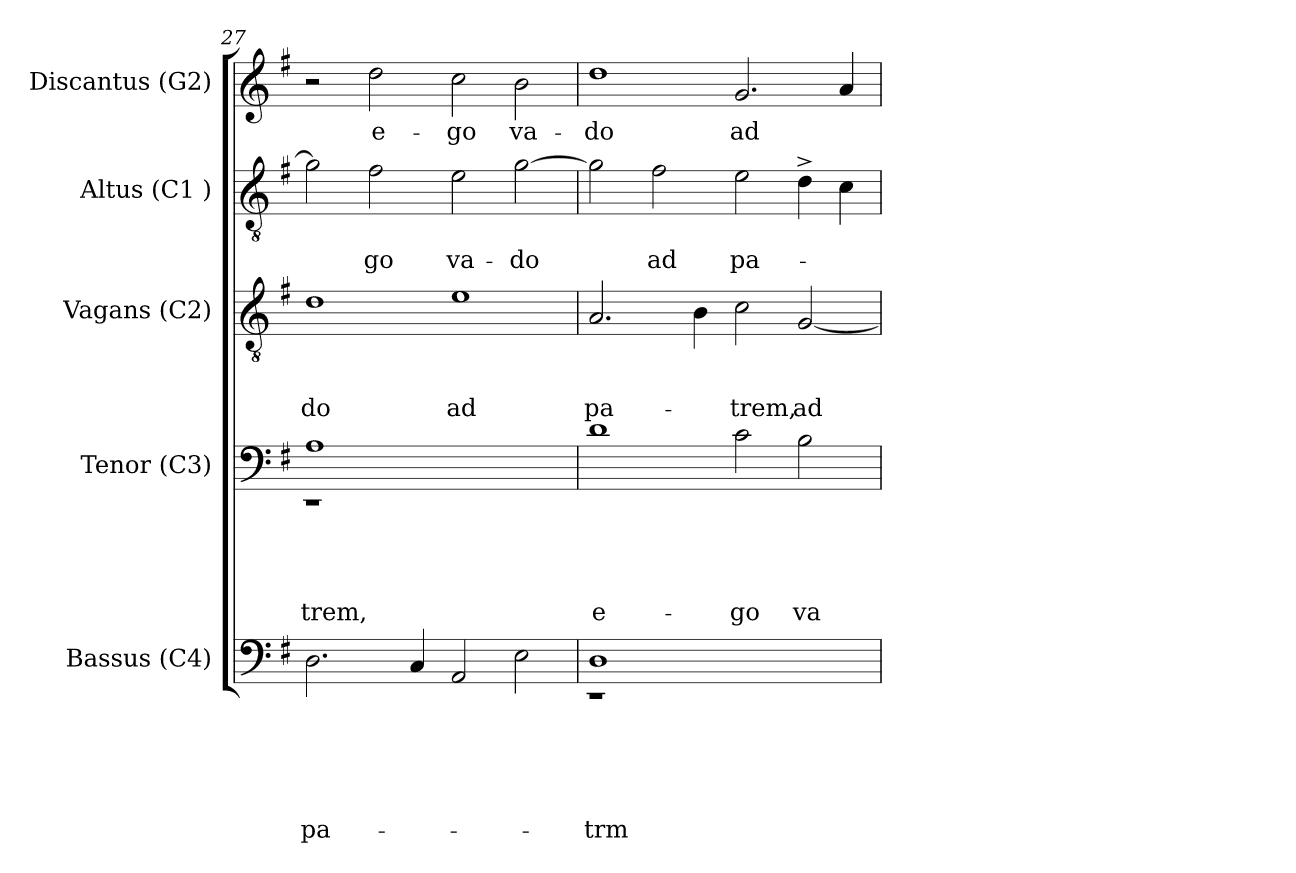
**kern	**text	**text	**text	**text	**text	**text	**kern	**text	**text	**text	**text	**text	**kern	**text	**text	**text	**kern	**text	**text	**kern	**text
*part5	*part5	*part5	*part5	*part5	*part5	*part5	*part4	*part4	*part4	*part4	*part4	*part4	*part3	*part3	*part3	*part3	*part2	*part2	*part2	*part1	*part1
*staff5	*staff5	*staff5	*staff5	*staff5	*staff5	*staff5	*staff4	*staff4	*staff4	*staff4	*staff4	*staff4	*staff3	*staff3	*staff3	*staff3	*staff2	*staff2	*staff2	*staff1	*staff1
*I"Bassus (C4)	*	*	*	*	*	*	*I"Tenor (C3)	*	*	*	*	*	*I"Vagans (C2)	*	*	*	*I"Altus (C1 )	*	*	*I"Discantus (G2)	*
*I'B.	*	*	*	*	*	*	*I'T.	*	*	*	*	*	*I'V.	*	*	*	*I'A.	*	*	*I'D.	*
*clefF4	*	*	*	*	*	*	*clefF4	*	*	*	*	*	*clefGv2	*	*	*	*clefGv2	*	*	*clefG2	*
*k[f#]	*	*	*	*	*	*	*k[f#]	*	*	*	*	*	*k[f#]	*	*	*	*k[f#]	*	*	*k[f#]	*
*G:	*	*	*	*	*	*	*G:	*	*	*	*	*	*G:	*	*	*	*G:	*	*	*G:	*
=27	=27	=27	=27	=27	=27	=27	=27	=27	=27	=27	=27	=27	=27	=27	=27	=27	=27	=27	=27	=27	=27
*	*	*	*	*	*	*	*^	*	*	*	*	*	*	*	*	*	*	*	*	*	*
!	!	!	!	!	!	!LO:LY:b	!	!LO:N:vis=1	!	!	!	!	!LO:LY:b	!	!	!	!LO:LY:b	!	!	!	!	!
2.D\	.	.	.	.	.	pa-	1A	0rEE	.	.	.	.	-trem,	1d	.	.	-do	2g\]	.	.	2r	.
!	!	!	!	!	!	!	!	!	!	!	!	!	!	!	!	!	!	!	!	!LO:LY:b	!	!LO:LY:b
.	.	.	.	.	.	.	.	.	.	.	.	.	.	.	.	.	.	2f#\	.	-go	2dd\	e-
4C/	.	.	.	.	.	.	.	.	.	.	.	.	.	.	.	.	.	.	.	.	.	.
!	!	!	!	!	!	!	!	!	!	!	!	!	!	!	!	!	!LO:LY:b	!	!	!LO:LY:b	!	!LO:LY:b
2AA/	.	.	.	.	.	.	1ryy	.	.	.	.	.	.	1e	.	.	ad	2e\	.	va-	2cc\	-go
!	!	!	!	!	!	!	!	!	!	!	!	!	!	!	!	!	!	!	!	!LO:LY:b	!	!LO:LY:b
2E\	.	.	.	.	.	.	.	.	.	.	.	.	.	.	.	.	.	[>2g\	.	-do	2b\	va-
*	*	*	*	*	*	*	*v	*v	*	*	*	*	*	*	*	*	*	*	*	*	*	*
=28	=28	=28	=28	=28	=28	=28	=28	=28	=28	=28	=28	=28	=28	=28	=28	=28	=28	=28	=28	=28	=28
*^	*	*	*	*	*	*	*	*	*	*	*	*	*	*	*	*	*	*	*	*	*
!	!LO:N:vis=1	!	!	!	!	!	!LO:LY:b	!	!	!	!	!	!LO:LY:b:rj	!	!	!	!LO:LY:b	!	!	!	!	!LO:LY:b
1D	0rEE	.	.	.	.	.	-trm	1d	.	.	.	.	e-	2.A/	.	.	pa-	2g\]	.	.	1dd	-do
!	!	!	!	!	!	!	!	!	!	!	!	!	!	!	!	!	!	!	!	!LO:LY:b	!	!
.	.	.	.	.	.	.	.	.	.	.	.	.	.	.	.	.	.	2f#\	.	ad	.	.
.	.	.	.	.	.	.	.	.	.	.	.	.	.	4B\	.	.	.	.	.	.	.	.
!	!	!	!	!	!	!	!	!	!	!	!	!	!LO:LY:b	!	!	!	!LO:LY:b	!	!	!LO:LY:b	!	!LO:LY:b
1ryy	.	.	.	.	.	.	.	2c\	.	.	.	.	-go	2c\	.	.	-trem,	2e\	.	pa-	2.g/	ad
!	!	!	!	!	!	!	!	!	!	!	!	!	!LO:LY:b	!	!	!	!LO:LY:b	!	!	!	!	!
.	.	.	.	.	.	.	.	2B\	.	.	.	.	va-	[<2G/	.	.	ad	4d^>\	.	.	.	.
.	.	.	.	.	.	.	.	.	.	.	.	.	.	.	.	.	.	4c\	.	.	4a/	.
*v	*v	*	*	*	*	*	*	*	*	*	*	*	*	*	*	*	*	*	*	*	*	*
=	=	=	=	=	=	=	=	=	=	=	=	=	=	=	=	=	=	=	=	=	=
*-	*-	*-	*-	*-	*-	*-	*-	*-	*-	*-	*-	*-	*-	*-	*-	*-	*-	*-	*-	*-	*-
